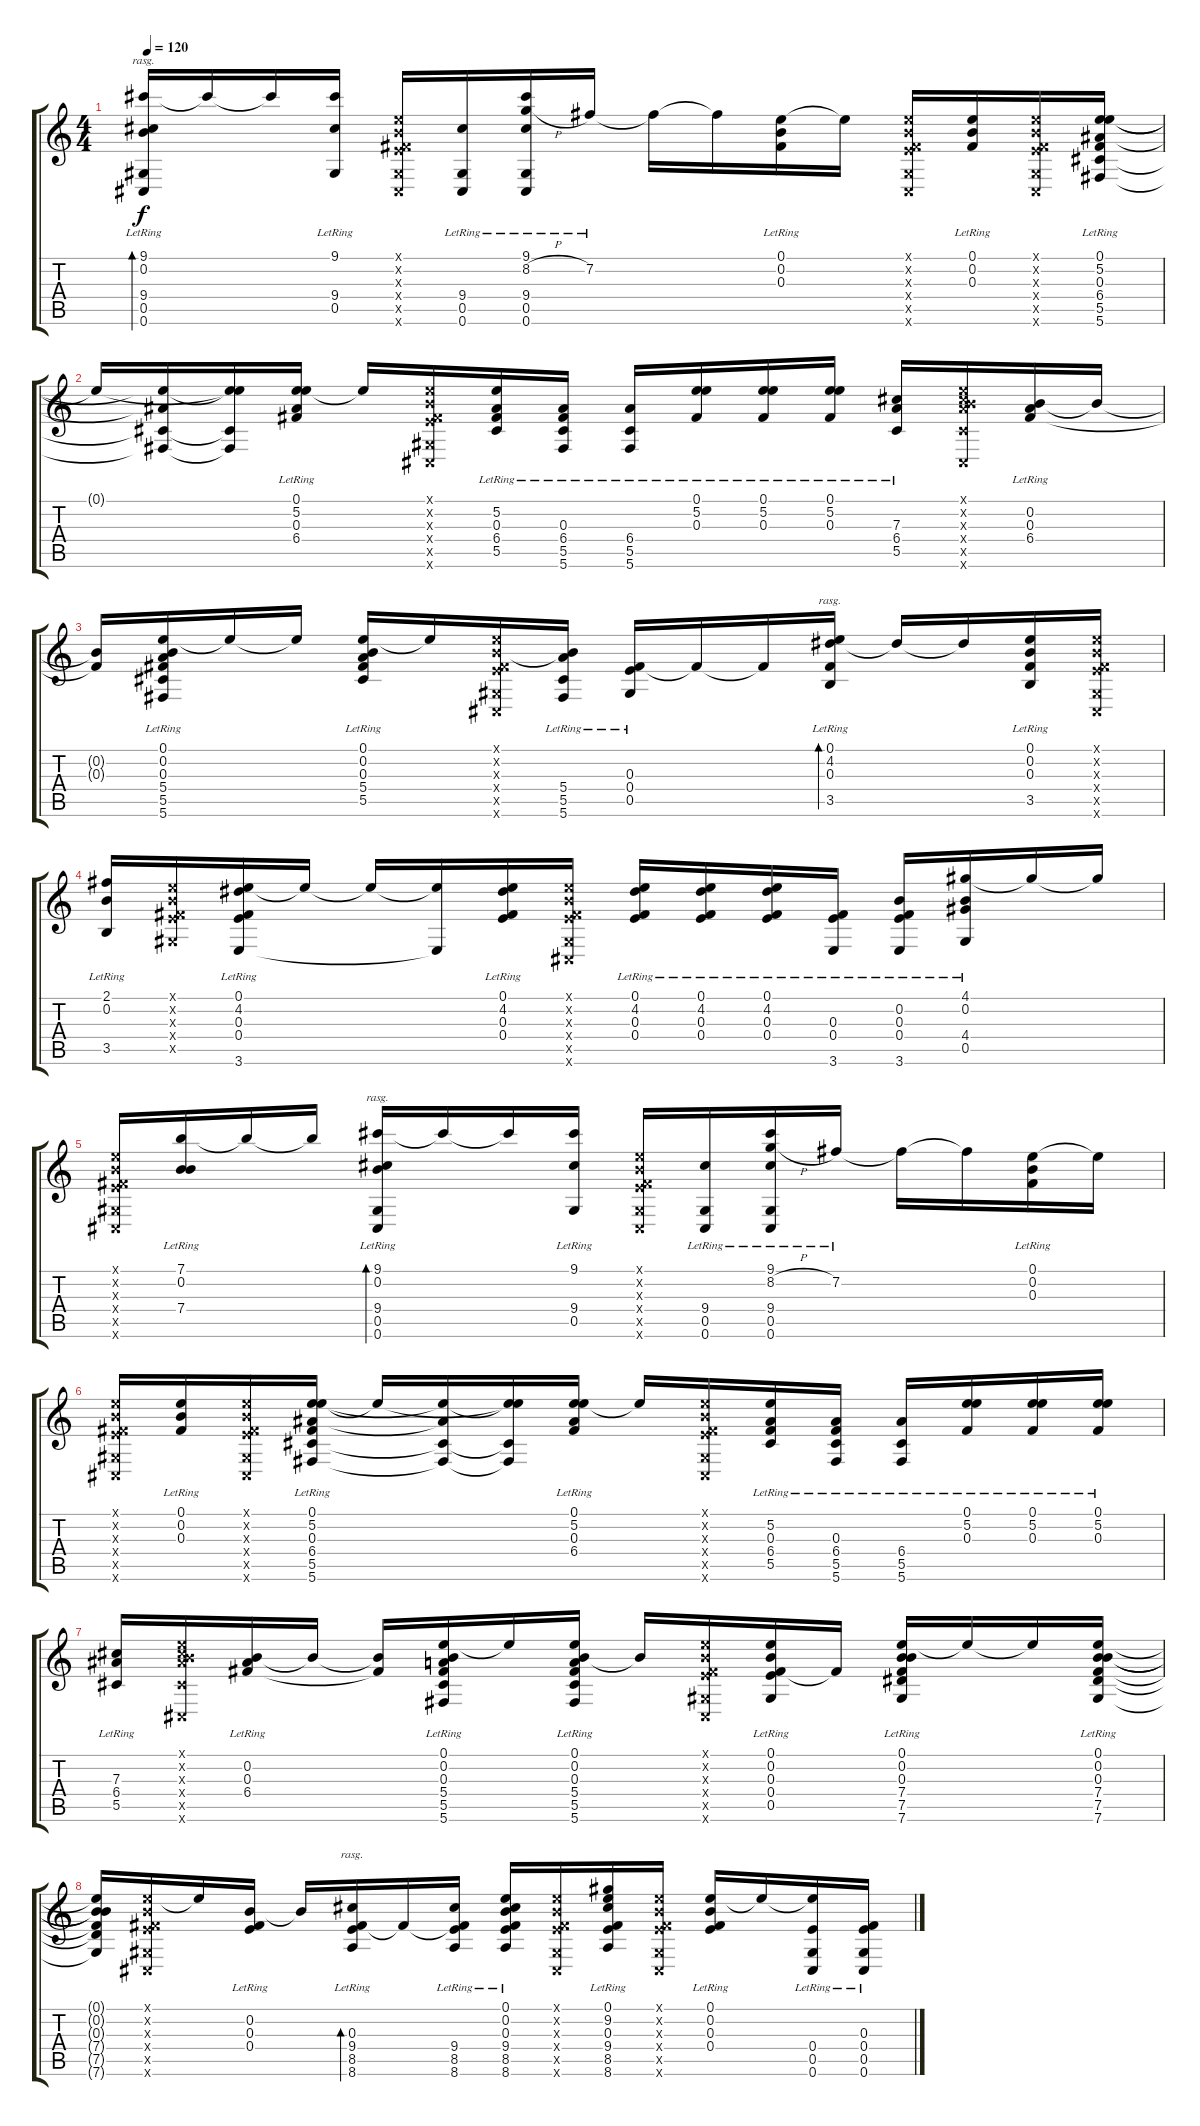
\track "" {instrument acousticguitarsteel}
\staff {score tabs}
\tuning (E4 B3 Gb3 E3 Ab2 Db2) {hide}
\ts (4 4)
\tempo 120
\clef g2
\ks c
(9.1{lr} 0.2{lr} 9.4{lr} 0.5{lr} 0.6{lr}).16{bd 60 rasg ii dy f} 9.1{t}.16 9.1{t}.16 (9.1{lr} 9.4{lr} 0.5{lr}).16 (0.1{x} 0.2{x} 0.3{x} 0.4{x} 0.5{x} 0.6{x}).16 (9.4{lr} 0.5{lr} 0.6{lr}).16 (9.1{lr} 8.2{h lr} 9.4{lr} 0.5{lr} 0.6{lr}).16 7.2{lr}.16 7.2{t}.16 7.2{t}.16 (0.1{lr} 0.2{lr} 0.3{lr}).16 0.1{t}.16 (0.1{x} 0.2{x} 0.3{x} 0.4{x} 0.5{x} 0.6{x}).16 (0.1{lr} 0.2{lr} 0.3{lr}).16 (0.1{x} 0.2{x} 0.3{x} 0.4{x} 0.5{x} 0.6{x}).16 (0.1{lr} 5.2{lr} 0.3{lr} 6.4{lr} 5.5{lr} 5.6{lr}).16 |
0.1{t}.16 (5.2{t} 6.4{t} 5.5{t} 5.6{t}).16 (0.1{t} 5.2{t} 5.5{t} 5.6{t}).16 (0.1{lr} 5.2{lr} 0.3{lr} 6.4{lr}).16 5.2{t}.16 (0.1{x} 0.2{x} 0.3{x} 0.4{x} 0.5{x} 0.6{x}).16 (5.2{lr} 0.3{lr} 6.4{lr} 5.5{lr}).16 (0.3{lr} 6.4{lr} 5.5{lr} 5.6{lr}).16 (6.4{lr} 5.5{lr} 5.6{lr}).16 (0.1{lr} 5.2{lr} 0.3{lr}).16 (0.1{lr} 5.2{lr} 0.3{lr}).16 (0.1{lr} 5.2{lr} 0.3{lr}).16 (7.3{lr} 6.4{lr} 5.5{lr}).16 (0.1{x} 0.2{x} 7.3{x} 6.4{x} 5.5{x} 0.6{x}).16 (0.2{lr} 0.3{lr} 6.4{lr}).16 0.2{t}.16 |
(0.2{t} 0.3{t}).16 (0.1{lr} 0.2{lr} 0.3{lr} 5.4{lr} 5.5{lr} 5.6{lr}).16 0.1{t}.16 0.1{t}.16 (0.1{lr} 0.2{lr} 0.3{lr} 5.4{lr} 5.5{lr}).16 0.1{t}.16 (0.1{x} 0.2{x} 0.3{x} 0.4{x} 0.5{x} 0.6{x}).16 (0.2{t} 5.4{lr} 5.5{lr} 5.6{lr}).16 (0.3{lr} 0.4{lr} 0.5{lr}).16 0.3{t}.16 0.3{t}.16 (0.1{lr} 4.2{lr} 0.3{lr} 3.5{lr}).16{bd 60 rasg ii} 4.2{t}.16 4.2{t}.16 (0.1{lr} 0.2{lr} 0.3{lr} 3.5{lr}).16 (0.1{x} 0.2{x} 0.3{x} 0.4{x} 0.5{x} 0.6{x}).16 |
(2.1{lr} 0.2{lr} 3.5{lr}).16 (0.1{x} 0.2{x} 0.3{x} 0.4{x} 0.5{x}).16 (0.1{lr} 4.2{lr} 0.3{lr} 0.4{lr} 3.6{lr}).16 0.1{t}.16 0.1{t}.16 (0.1{t} 3.6{t}).16 (0.1{lr} 4.2{lr} 0.3{lr} 0.4{lr}).16 (0.1{x} 0.2{x} 0.3{x} 0.4{x} 0.5{x} 0.6{x}).16 (0.1{lr} 4.2{lr} 0.3{lr} 0.4{lr}).16 (0.1{lr} 4.2{lr} 0.3{lr} 0.4{lr}).16 (0.1{lr} 4.2{lr} 0.3{lr} 0.4{lr}).16 (0.3{lr} 0.4{lr} 3.6{lr}).16 (0.2{lr} 0.3{lr} 0.4{lr} 3.6{lr}).16 (4.1{lr} 0.2{lr} 4.4{lr} 0.5{lr}).16 4.1{t}.16 4.1{t}.16 |
(0.1{x} 0.2{x} 0.3{x} 0.4{x} 0.5{x} 0.6{x}).16 (7.1{lr} 0.2{lr} 7.4{lr}).16 7.1{t}.16 7.1{t}.16 (9.1{lr} 0.2{lr} 9.4{lr} 0.5{lr} 0.6{lr}).16{bd 60 rasg ii} 9.1{t}.16 9.1{t}.16 (9.1{lr} 9.4{lr} 0.5{lr}).16 (0.1{x} 0.2{x} 0.3{x} 0.4{x} 0.5{x} 0.6{x}).16 (9.4{lr} 0.5{lr} 0.6{lr}).16 (9.1{lr} 8.2{h lr} 9.4{lr} 0.5{lr} 0.6{lr}).16 7.2{lr}.16 7.2{t}.16 7.2{t}.16 (0.1{lr} 0.2{lr} 0.3{lr}).16 0.1{t}.16 |
(0.1{x} 0.2{x} 0.3{x} 0.4{x} 0.5{x} 0.6{x}).16 (0.1{lr} 0.2{lr} 0.3{lr}).16 (0.1{x} 0.2{x} 0.3{x} 0.4{x} 0.5{x} 0.6{x}).16 (0.1{lr} 5.2{lr} 0.3{lr} 6.4{lr} 5.5{lr} 5.6{lr}).16 0.1{t}.16 (5.2{t} 6.4{t} 5.5{t} 5.6{t}).16 (0.1{t} 5.2{t} 5.5{t} 5.6{t}).16 (0.1{lr} 5.2{lr} 0.3{lr} 6.4{lr}).16 5.2{t}.16 (0.1{x} 0.2{x} 0.3{x} 0.4{x} 0.5{x} 0.6{x}).16 (5.2{lr} 0.3{lr} 6.4{lr} 5.5{lr}).16 (0.3{lr} 6.4{lr} 5.5{lr} 5.6{lr}).16 (6.4{lr} 5.5{lr} 5.6{lr}).16 (0.1{lr} 5.2{lr} 0.3{lr}).16 (0.1{lr} 5.2{lr} 0.3{lr}).16 (0.1{lr} 5.2{lr} 0.3{lr}).16 |
(7.3{lr} 6.4{lr} 5.5{lr}).16 (0.1{x} 0.2{x} 7.3{x} 6.4{x} 5.5{x} 0.6{x}).16 (0.2{lr} 0.3{lr} 6.4{lr}).16 0.2{t}.16 (0.2{t} 0.3{t}).16 (0.1{lr} 0.2{lr} 0.3{lr} 5.4{lr} 5.5{lr} 5.6{lr}).16 0.1{t}.16 (0.1{lr} 0.2{lr} 0.3{lr} 5.4{lr} 5.5{lr} 5.6{lr}).16 0.2{t}.16 (0.1{x} 0.2{x} 0.3{x} 0.4{x} 0.5{x} 0.6{x}).16 (0.1{lr} 0.2{lr} 0.3{lr} 0.4{lr} 0.5{lr}).16 0.3{t}.16 (0.1{lr} 0.2{lr} 0.3{lr} 7.4{lr} 7.5{lr} 7.6{lr}).16 0.1{t}.16 0.1{t}.16 (0.1{lr} 0.2{lr} 0.3{lr} 7.4{lr} 7.5{lr} 7.6{lr}).16 |
(0.1{t} 0.2{t} 0.3{t} 7.4{t} 7.5{t} 7.6{t}).16 (0.1{x} 0.2{x} 0.3{x} 0.4{x} 0.5{x} 0.6{x}).16 0.1{t}.16 (0.2{lr} 0.3{lr} 0.4{lr}).16 0.2{t}.16 (0.3{lr} 9.4{lr} 8.5{lr} 8.6{lr}).16{bd 60 rasg ii} 0.3{t}.16 (0.3{t} 9.4{lr} 8.5{lr} 8.6{lr}).16 (0.1{lr} 0.2{lr} 0.3{lr} 9.4{lr} 8.5{lr} 8.6{lr}).16 (0.1{x} 0.2{x} 0.3{x} 0.4{x} 0.5{x} 0.6{x}).16 (0.1{lr} 9.2{lr} 0.3{lr} 9.4{lr} 8.5{lr} 8.6{lr}).16 (0.1{x} 0.2{x} 0.3{x} 0.4{x} 0.5{x} 0.6{x}).16 (0.1{lr} 0.2{lr} 0.3{lr} 0.4{lr}).16 0.1{t}.16 (0.1{t} 0.4{lr} 0.5{lr} 0.6{lr}).16 (0.3{lr} 0.4{lr} 0.5{lr} 0.6{lr}).16
